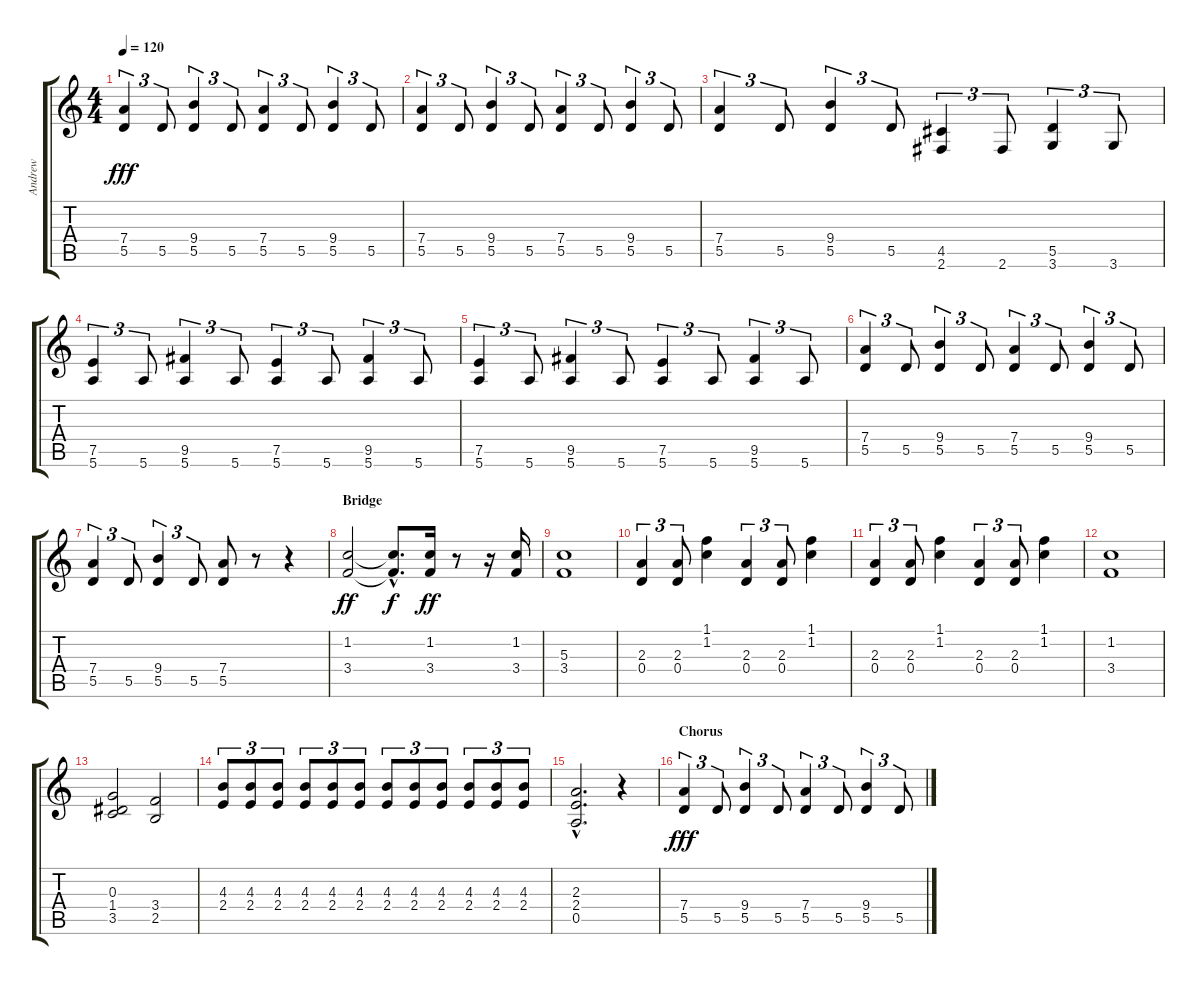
\track ("Andrew" "Andrew") {instrument overdrivenguitar}
\staff {score tabs}
\tuning (E4 B3 G3 D3 A2 E2) {hide}
\ts (4 4)
\tempo 120
\clef g2
\ks c
(7.4 5.5).4{tu (3 2) dy fff} 5.5.8{tu (3 2)} (9.4 5.5).4{tu (3 2)} 5.5.8{tu (3 2)} (7.4 5.5).4{tu (3 2)} 5.5.8{tu (3 2)} (9.4 5.5).4{tu (3 2)} 5.5.8{tu (3 2)} |
(7.4 5.5).4{tu (3 2)} 5.5.8{tu (3 2)} (9.4 5.5).4{tu (3 2)} 5.5.8{tu (3 2)} (7.4 5.5).4{tu (3 2)} 5.5.8{tu (3 2)} (9.4 5.5).4{tu (3 2)} 5.5.8{tu (3 2)} |
(7.4 5.5).4{tu (3 2)} 5.5.8{tu (3 2)} (9.4 5.5).4{tu (3 2)} 5.5.8{tu (3 2)} (4.5 2.6).4{tu (3 2)} 2.6.8{tu (3 2)} (5.5 3.6).4{tu (3 2)} 3.6.8{tu (3 2)} |
(7.5 5.6).4{tu (3 2)} 5.6.8{tu (3 2)} (9.5 5.6).4{tu (3 2)} 5.6.8{tu (3 2)} (7.5 5.6).4{tu (3 2)} 5.6.8{tu (3 2)} (9.5 5.6).4{tu (3 2)} 5.6.8{tu (3 2)} |
(7.5 5.6).4{tu (3 2)} 5.6.8{tu (3 2)} (9.5 5.6).4{tu (3 2)} 5.6.8{tu (3 2)} (7.5 5.6).4{tu (3 2)} 5.6.8{tu (3 2)} (9.5 5.6).4{tu (3 2)} 5.6.8{tu (3 2)} |
(7.4 5.5).4{tu (3 2)} 5.5.8{tu (3 2)} (9.4 5.5).4{tu (3 2)} 5.5.8{tu (3 2)} (7.4 5.5).4{tu (3 2)} 5.5.8{tu (3 2)} (9.4 5.5).4{tu (3 2)} 5.5.8{tu (3 2)} |
(7.4 5.5).4{tu (3 2)} 5.5.8{tu (3 2)} (9.4 5.5).4{tu (3 2)} 5.5.8{tu (3 2)} (7.4 5.5).8 r.8 r.4 |
\section ("" "Bridge")
(1.2 3.4).2{dy ff} (1.2{hac t} 3.4{hac t}).8{d dy f} (1.2 3.4).16{dy ff} r.8 r.16 (1.2 3.4).16 |
(5.3 3.4).1 |
(2.3 0.4).4{tu (3 2)} (2.3 0.4).8{tu (3 2)} (1.1 1.2).4 (2.3 0.4).4{tu (3 2)} (2.3 0.4).8{tu (3 2)} (1.1 1.2).4 |
(2.3 0.4).4{tu (3 2)} (2.3 0.4).8{tu (3 2)} (1.1 1.2).4 (2.3 0.4).4{tu (3 2)} (2.3 0.4).8{tu (3 2)} (1.1 1.2).4 |
(1.2 3.4).1 |
(0.3 1.4 3.5).2 (3.4 2.5).2 |
(4.3 2.4).8{tu (3 2)} (4.3 2.4).8{tu (3 2)} (4.3 2.4).8{tu (3 2)} (4.3 2.4).8{tu (3 2)} (4.3 2.4).8{tu (3 2)} (4.3 2.4).8{tu (3 2)} (4.3 2.4).8{tu (3 2)} (4.3 2.4).8{tu (3 2)} (4.3 2.4).8{tu (3 2)} (4.3 2.4).8{tu (3 2)} (4.3 2.4).8{tu (3 2)} (4.3 2.4).8{tu (3 2)} |
(2.3{hac} 2.4{hac} 0.5{hac}).2{d} r.4 |
\section ("" "Chorus")
(7.4 5.5).4{tu (3 2) dy fff} 5.5.8{tu (3 2)} (9.4 5.5).4{tu (3 2)} 5.5.8{tu (3 2)} (7.4 5.5).4{tu (3 2)} 5.5.8{tu (3 2)} (9.4 5.5).4{tu (3 2)} 5.5.8{tu (3 2)}
